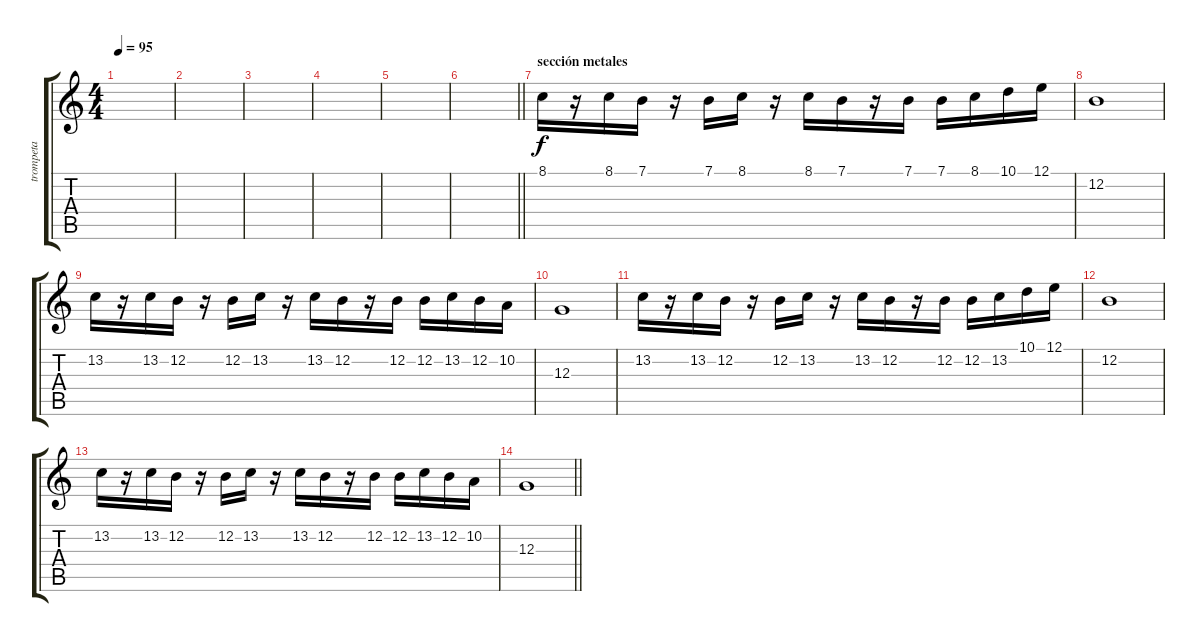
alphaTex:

\track ("trompeta" "trompeta") {instrument trumpet}
\staff {score tabs}
\tuning (E4 B3 G3 D3 A2 E2) {hide}
\ts (4 4)
\tempo 95
\clef g2
\ks c
|
|
|
|
|
\barLineRight lightlight
|
\section ("" "sección metales")
8.1.16 r.16 8.1.16 7.1.16 r.16 7.1.16 8.1.16 r.16 8.1.16 7.1.16 r.16 7.1.16 7.1.16 8.1.16 10.1.16 12.1.16 |
12.2.1 |
13.2.16 r.16 13.2.16 12.2.16 r.16 12.2.16 13.2.16 r.16 13.2.16 12.2.16 r.16 12.2.16 12.2.16 13.2.16 12.2.16 10.2.16 |
12.3.1 |
13.2.16 r.16 13.2.16 12.2.16 r.16 12.2.16 13.2.16 r.16 13.2.16 12.2.16 r.16 12.2.16 12.2.16 13.2.16 10.1.16 12.1.16 |
12.2.1 |
13.2.16 r.16 13.2.16 12.2.16 r.16 12.2.16 13.2.16 r.16 13.2.16 12.2.16 r.16 12.2.16 12.2.16 13.2.16 12.2.16 10.2.16 |
\barLineRight lightlight
12.3.1
